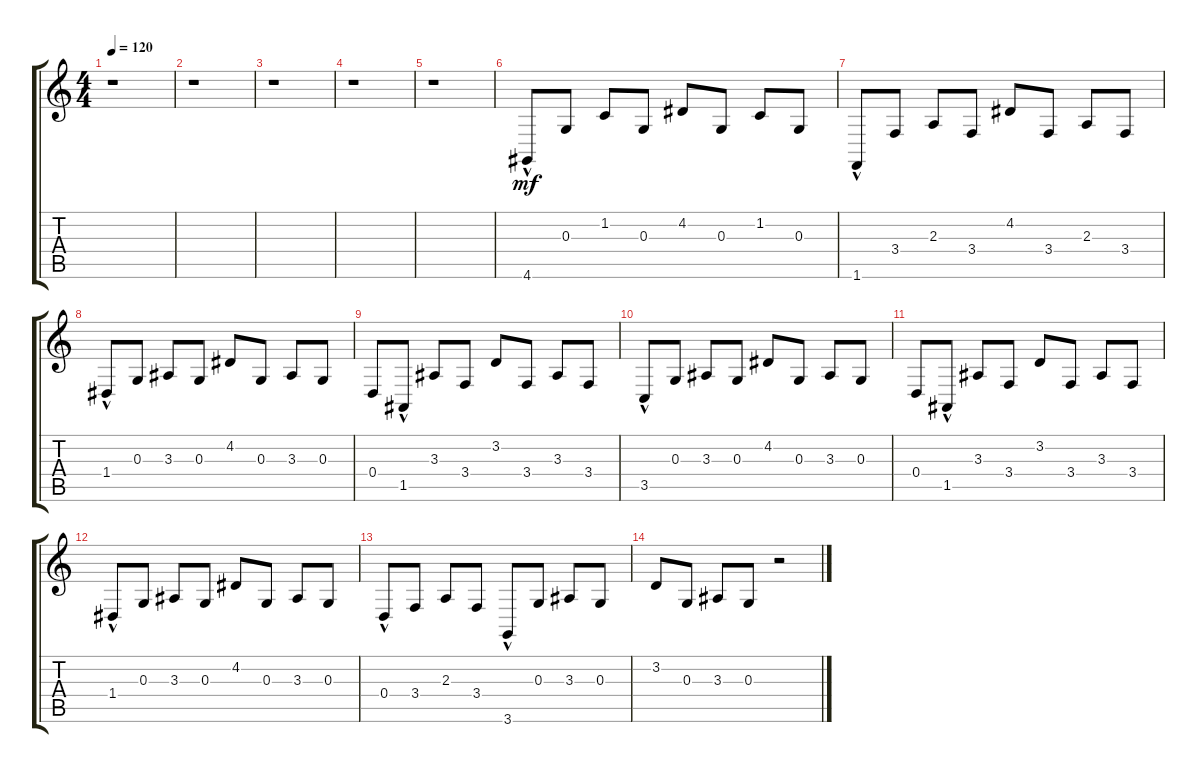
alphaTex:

\track "" {instrument acousticgrandpiano}
\staff {score tabs}
\tuning (E4 B3 G3 D3 A2 E2) {hide}
\ts (4 4)
\tempo 120
\clef g2
\ks c
r.1{dy f} |
r.1 |
r.1 |
r.1 |
r.1 |
4.6{hac}.8{dy mf} 0.3.8 1.2.8 0.3.8 4.2.8 0.3.8 1.2.8 0.3.8 |
1.6{hac}.8 3.4.8 2.3.8 3.4.8 4.2.8 3.4.8 2.3.8 3.4.8 |
1.4{hac}.8 0.3.8 3.3.8 0.3.8 4.2.8 0.3.8 3.3.8 0.3.8 |
0.4.8 1.5{hac}.8 3.3.8 3.4.8 3.2.8 3.4.8 3.3.8 3.4.8 |
3.5{hac}.8 0.3.8 3.3.8 0.3.8 4.2.8 0.3.8 3.3.8 0.3.8 |
0.4.8 1.5{hac}.8 3.3.8 3.4.8 3.2.8 3.4.8 3.3.8 3.4.8 |
1.4{hac}.8 0.3.8 3.3.8 0.3.8 4.2.8 0.3.8 3.3.8 0.3.8 |
0.4{hac}.8 3.4.8 2.3.8 3.4.8 3.6{hac}.8 0.3.8 3.3.8 0.3.8 |
3.2.8 0.3.8 3.3.8 0.3.8 r.2
